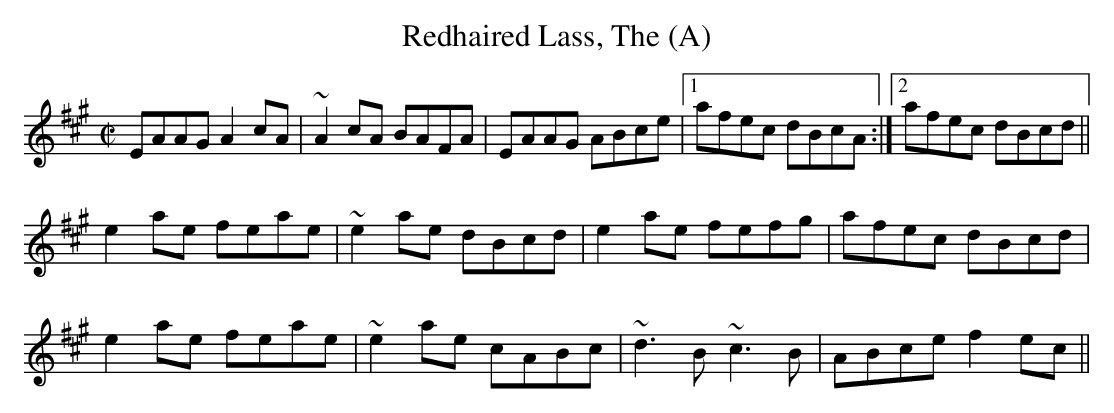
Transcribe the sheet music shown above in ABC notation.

X:1
T:Redhaired Lass, The (A)
M:C|
L:1/8
K:A % transposed from G
EAAG A2cA|~A2cA BAFA|EAAG ABce|1 afec dBcA:|2 afec dBcd||
e2ae feae|~e2ae dBcd|e2ae fefg|afec dBcd|
e2ae feae|~e2ae cABc|~d3B ~c3B|ABce f2ec||
